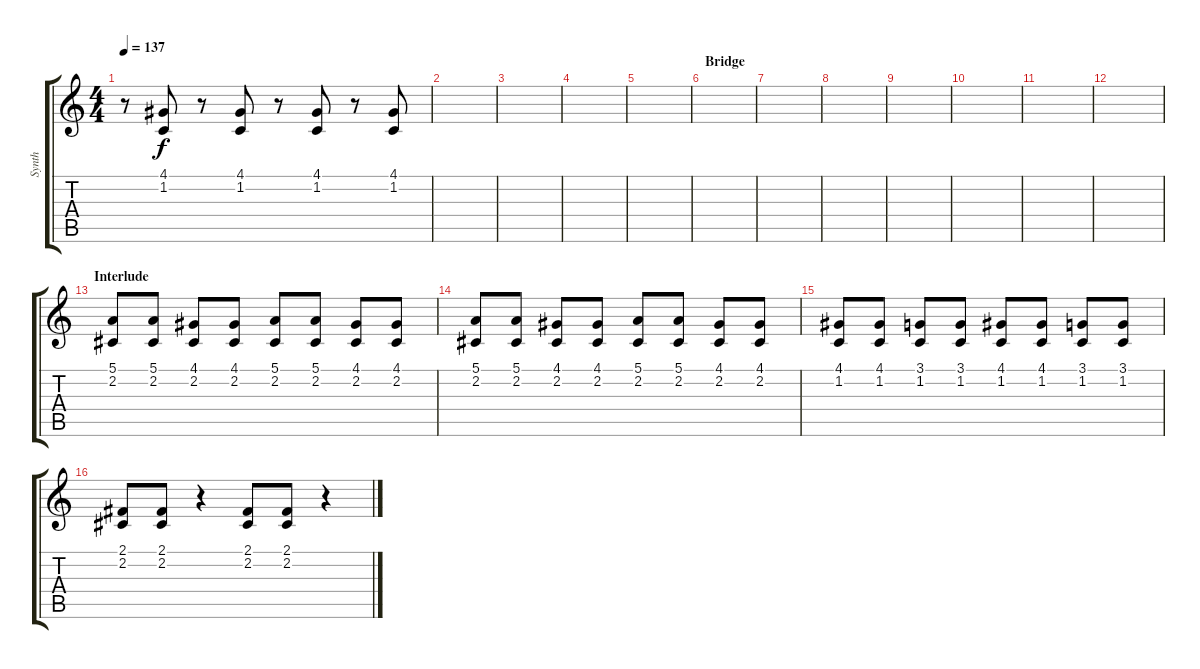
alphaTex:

\track ("Synth" "Synth") {instrument stringensemble1}
\staff {score tabs}
\tuning (E4 B3 G3 D3 A2 E2) {hide}
\ts (4 4)
\tempo 137
\clef g2
\ks c
r.8{dy f} (4.1 1.2).8 r.8 (4.1 1.2).8 r.8 (4.1 1.2).8 r.8 (4.1 1.2).8 |
|
|
|
|
\section ("" "Bridge")
|
|
|
|
|
|
|
\section ("" "Interlude")
(5.1 2.2).8{instrument stringensemble1} (5.1 2.2).8 (4.1 2.2).8 (4.1 2.2).8 (5.1 2.2).8 (5.1 2.2).8 (4.1 2.2).8 (4.1 2.2).8 |
(5.1 2.2).8 (5.1 2.2).8 (4.1 2.2).8 (4.1 2.2).8 (5.1 2.2).8 (5.1 2.2).8 (4.1 2.2).8 (4.1 2.2).8 |
(4.1 1.2).8 (4.1 1.2).8 (3.1 1.2).8 (3.1 1.2).8 (4.1 1.2).8 (4.1 1.2).8 (3.1 1.2).8 (3.1 1.2).8 |
(2.1 2.2).8 (2.1 2.2).8 r.4 (2.1 2.2).8 (2.1 2.2).8 r.4
